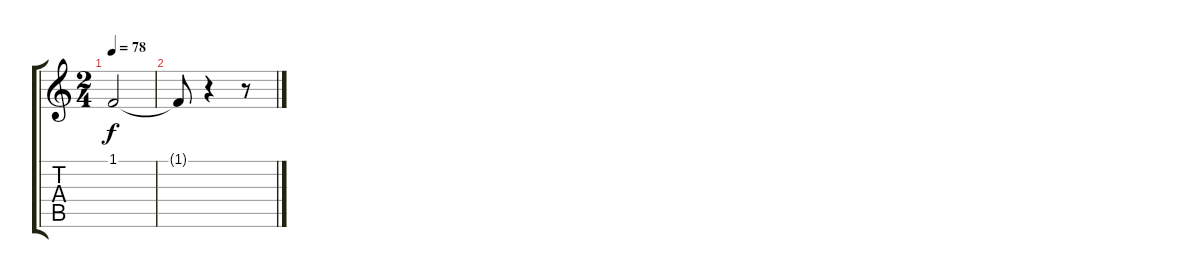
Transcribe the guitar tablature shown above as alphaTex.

\track "" {instrument acousticgrandpiano}
\staff {score tabs}
\tuning (E4 B3 G3 D3 A2 E2) {hide}
\ts (2 4)
\tempo 78
\clef g2
\ks c
1.1{t}.2{dy f} |
1.1{t}.8 r.4 r.8
